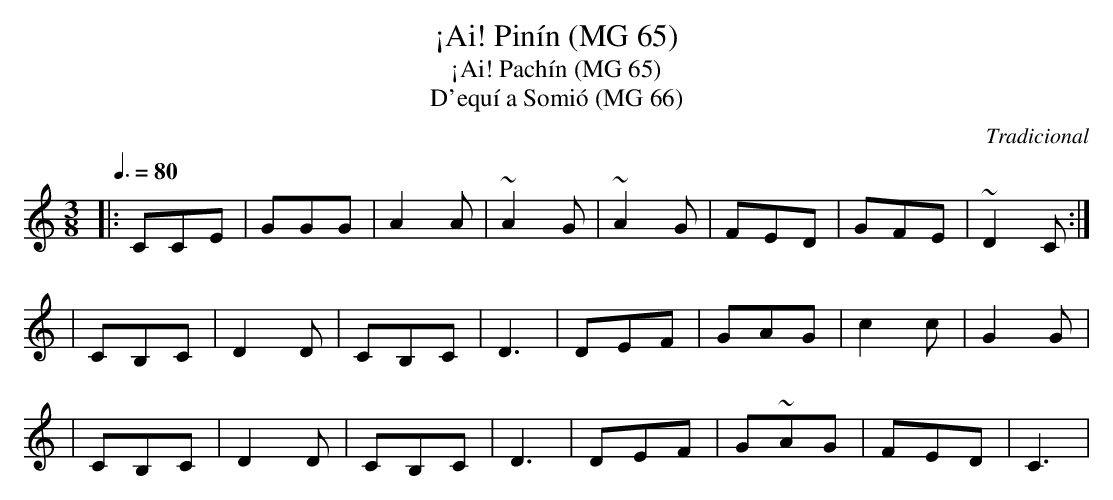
X:1
T:¡Ai! Pinín (MG 65)
T:¡Ai! Pachín (MG 65)
T:D'equí a Somió (MG 66)
C:Tradicional
M:3/8
L:1/8
Q:3/8=80
E:Comp.
K:C
|: CCE|GGG|A2 A|~A2 G|~A2 G|FED|GFE|~D2 C :|
|CB,C|D2 D|CB,C|D3|DEF|GAG|c2 c|G2 G|
|CB,C|D2 D|CB,C|D3|DEF|G~AG|FED|C3|
